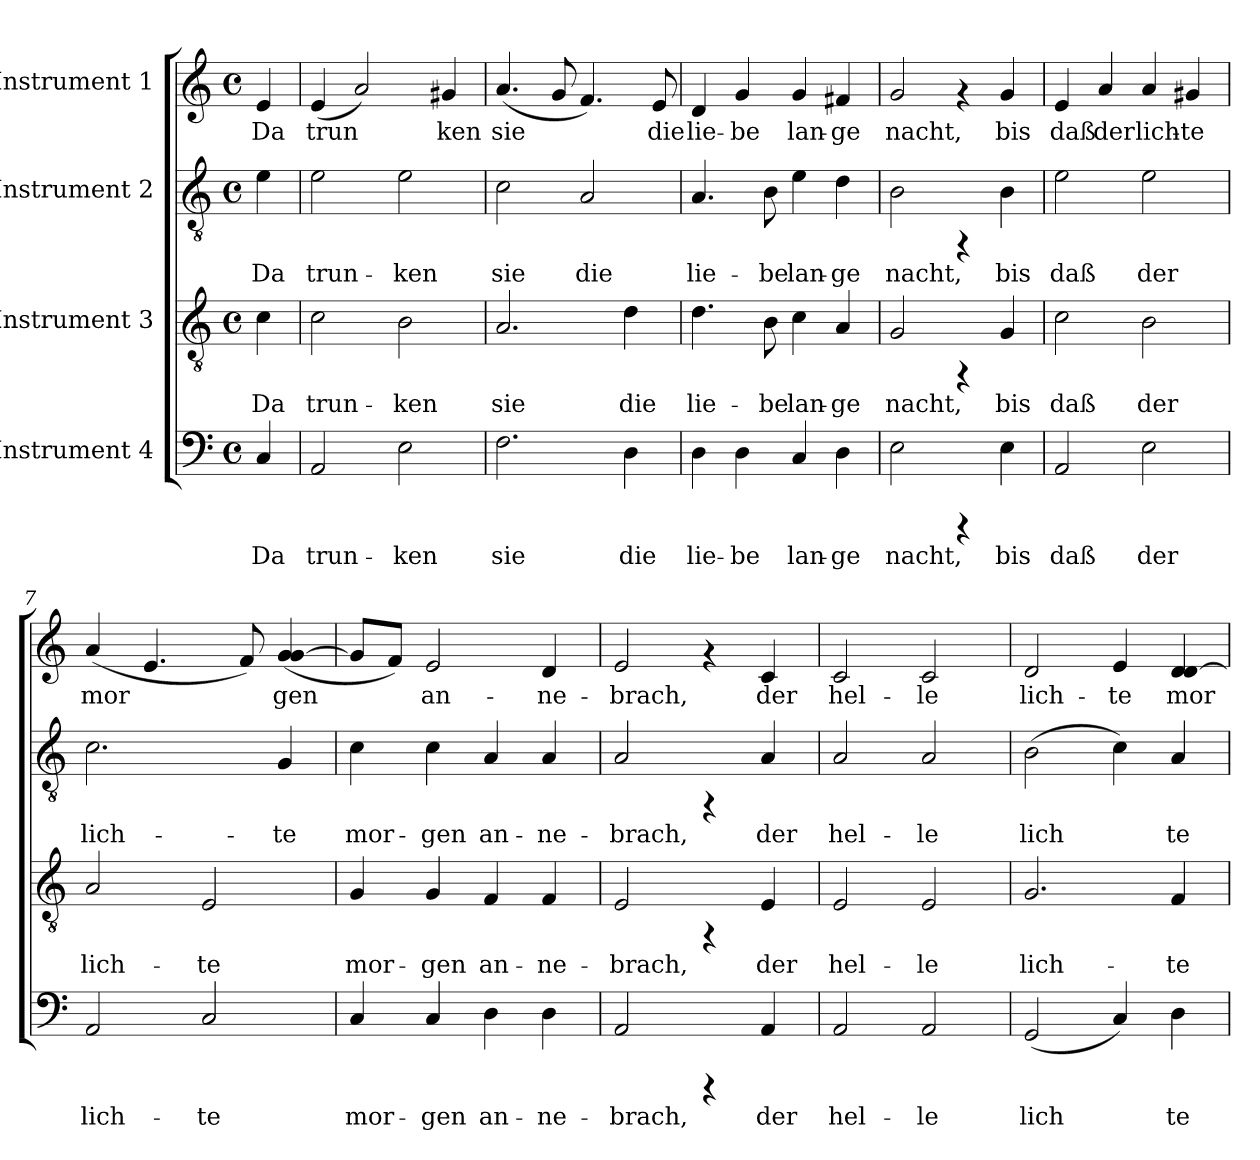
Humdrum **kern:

**kern	**text	**kern	**text	**kern	**text	**kern	**text
*part4	*part4	*part3	*part3	*part2	*part2	*part1	*part1
*staff4	*staff4	*staff3	*staff3	*staff2	*staff2	*staff1	*staff1
*I"Instrument 4	*	*I"Instrument 3	*	*I"Instrument 2	*	*I"Instrument 1	*
!!LO:PB:g=z
*stria5	*	*stria5	*	*stria5	*	*stria5	*
*clefF4	*	*clefGv2	*	*clefGv2	*	*clefG2	*
*k[]	*	*k[]	*	*k[]	*	*k[]	*
*C:	*	*C:	*	*C:	*	*C:	*
*M4/4	*	*M4/4	*	*M4/4	*	*M4/4	*
*met(c)	*	*met(c)	*	*met(c)	*	*met(c)	*
=1	=1	=1	=1	=1	=1	=1	=1
!	!LO:LY:b:cj	!	!LO:LY:b:cj	!	!LO:LY:b:cj	!	!LO:LY:b:cj
4C/	Da	4c\	Da	4e\	Da	4e/	Da
=2	=2	=2	=2	=2	=2	=2	=2
!	!LO:LY:b:cj	!	!LO:LY:b:cj	!	!LO:LY:b:cj	!	!LO:LY:b:cj
2AA/	trun-	2c\	trun-	2e\	trun-	(<4e/	trun-
!	!	!	!	!	!	!	!LO:LY:b:cj
.	.	.	.	.	.	2a/)	--
!	!LO:LY:b:cj	!	!LO:LY:b:cj	!	!LO:LY:b:cj	!	!
2E\	-ken	2B\	-ken	2e\	-ken	.	.
!	!	!	!	!	!	!	!LO:LY:b:cj
.	.	.	.	.	.	4g#X/	-ken
=3	=3	=3	=3	=3	=3	=3	=3
!	!LO:LY:b:cj	!	!LO:LY:b:cj	!	!LO:LY:b:cj	!	!LO:LY:b:cj
2.F\	sie	2.A/	sie	2c\	sie	(<4.a/	sie
!	!	!	!	!	!	!	!LO:LY:b:cj
.	.	.	.	.	.	8g/	.
!	!	!	!	!	!LO:LY:b:cj	!	!LO:LY:b:cj
.	.	.	.	2A/	die	4.f/)	.
!	!LO:LY:b:cj	!	!LO:LY:b:cj	!	!	!	!
4D\	die	4d\	die	.	.	.	.
!	!	!	!	!	!	!	!LO:LY:b:cj
.	.	.	.	.	.	8e/	die
=4	=4	=4	=4	=4	=4	=4	=4
!	!LO:LY:b:cj	!	!LO:LY:b:cj	!	!LO:LY:b:cj	!	!LO:LY:b:cj
4D\	lie-	4.d\	lie-	4.A/	lie-	4d/	lie-
!	!LO:LY:b:cj	!	!	!	!	!	!LO:LY:b:cj
4D\	-be	.	.	.	.	4g/	-be
!	!	!	!LO:LY:b:cj	!	!LO:LY:b:cj	!	!
.	.	8B\	-be	8B\	-be	.	.
!	!LO:LY:b:cj	!	!LO:LY:b:cj	!	!LO:LY:b:cj	!	!LO:LY:b:cj
4C/	lan-	4c\	lan-	4e\	lan-	4g/	lan-
!	!LO:LY:b:cj	!	!LO:LY:b:cj	!	!LO:LY:b:cj	!	!LO:LY:b:cj
4D\	-ge	4A/	-ge	4d\	-ge	4f#X/	-ge
=5	=5	=5	=5	=5	=5	=5	=5
!	!LO:LY:b:cj	!	!LO:LY:b:cj	!	!LO:LY:b:cj	!	!LO:LY:b:cj
2E\	nacht,	2G/	nacht,	2B\	nacht,	2g/	nacht,
4rCCC	.	4rFF	.	4rFF	.	4rf	.
!	!LO:LY:b:cj	!	!LO:LY:b:cj	!	!LO:LY:b:cj	!	!LO:LY:b:cj
4E\	bis	4G/	bis	4B\	bis	4g/	bis
!!LO:LB:g=z
=6	=6	=6	=6	=6	=6	=6	=6
!	!LO:LY:b:cj	!	!LO:LY:b:cj	!	!LO:LY:b:cj	!	!LO:LY:b:cj
2AA/	daß	2c\	daß	2e\	daß	4e/	daß
!	!	!	!	!	!	!	!LO:LY:b:cj
.	.	.	.	.	.	4a/	der
!	!LO:LY:b:cj	!	!LO:LY:b:cj	!	!LO:LY:b:cj	!	!LO:LY:b:cj
2E\	der	2B\	der	2e\	der	4a/	lich-
!	!	!	!	!	!	!	!LO:LY:b:cj
.	.	.	.	.	.	4g#X/	-te
=7	=7	=7	=7	=7	=7	=7	=7
!	!LO:LY:b:cj	!	!LO:LY:b:cj	!	!LO:LY:b:cj	!	!LO:LY:b:cj
2AA/	lich-	2A/	lich-	2.c\	lich-	(<4a/	mor-
!	!	!	!	!	!	!	!LO:LY:b:cj
.	.	.	.	.	.	4.e/	--
!	!LO:LY:b:cj	!	!LO:LY:b:cj	!	!	!	!
2C/	-te	2E/	-te	.	.	.	.
!	!	!	!	!	!	!	!LO:LY:b:cj
.	.	.	.	.	.	8f/)	--
!	!	!	!	!	!LO:LY:b:cj	!	!LO:LY:b:cj
.	.	.	.	4G/	-te	(<4g/ [<4g/	-gen
=8	=8	=8	=8	=8	=8	=8	=8
!	!LO:LY:b:cj	!	!LO:LY:b:cj	!	!LO:LY:b:cj	!	!LO:LY:b:cj
4C/	mor-	4G/	mor-	4c\	mor-	8g/L]	.
!	!	!	!	!	!	!	!LO:LY:b:cj
.	.	.	.	.	.	8f/J)	.
!	!LO:LY:b:cj	!	!LO:LY:b:cj	!	!LO:LY:b:cj	!	!LO:LY:b:cj
4C/	-gen	4G/	-gen	4c\	-gen	2e/	an-
!	!LO:LY:b:cj	!	!LO:LY:b:cj	!	!LO:LY:b:cj	!	!
4D\	an-	4F/	an-	4A/	an-	.	.
!	!LO:LY:b:cj	!	!LO:LY:b:cj	!	!LO:LY:b:cj	!	!LO:LY:b:cj
4D\	-ne-	4F/	-ne-	4A/	-ne-	4d/	-ne-
=9	=9	=9	=9	=9	=9	=9	=9
!	!LO:LY:b:cj	!	!LO:LY:b:cj	!	!LO:LY:b:cj	!	!LO:LY:b:cj
2AA/	-brach,	2E/	-brach,	2A/	-brach,	2e/	-brach,
4rCCC	.	4rFF	.	4rFF	.	4rf	.
!	!LO:LY:b:cj	!	!LO:LY:b:cj	!	!LO:LY:b:cj	!	!LO:LY:b:cj
4AA/	der	4E/	der	4A/	der	4c/	der
=10	=10	=10	=10	=10	=10	=10	=10
!	!LO:LY:b:cj	!	!LO:LY:b:cj	!	!LO:LY:b:cj	!	!LO:LY:b:cj
2AA/	hel-	2E/	hel-	2A/	hel-	2c/	hel-
!	!LO:LY:b:cj	!	!LO:LY:b:cj	!	!LO:LY:b:cj	!	!LO:LY:b:cj
2AA/	-le	2E/	-le	2A/	-le	2c/	-le
=11	=11	=11	=11	=11	=11	=11	=11
!	!LO:LY:b:cj	!	!LO:LY:b:cj	!	!LO:LY:b:cj	!	!LO:LY:b:cj
(<2GG/	lich-	2.G/	lich-	(>2B\	lich-	2d/	lich-
!	!LO:LY:b:cj	!	!	!	!LO:LY:b:cj	!	!LO:LY:b:cj
4C/)	--	.	.	4c\)	--	4e/	-te
!	!LO:LY:b:cj	!	!LO:LY:b:cj	!	!LO:LY:b:cj	!	!LO:LY:b:cj
4D\	-te	4F/	-te	4A/	-te	4d/ [<4d/	mor-
=	=	=	=	=	=	=	=
*-	*-	*-	*-	*-	*-	*-	*-
